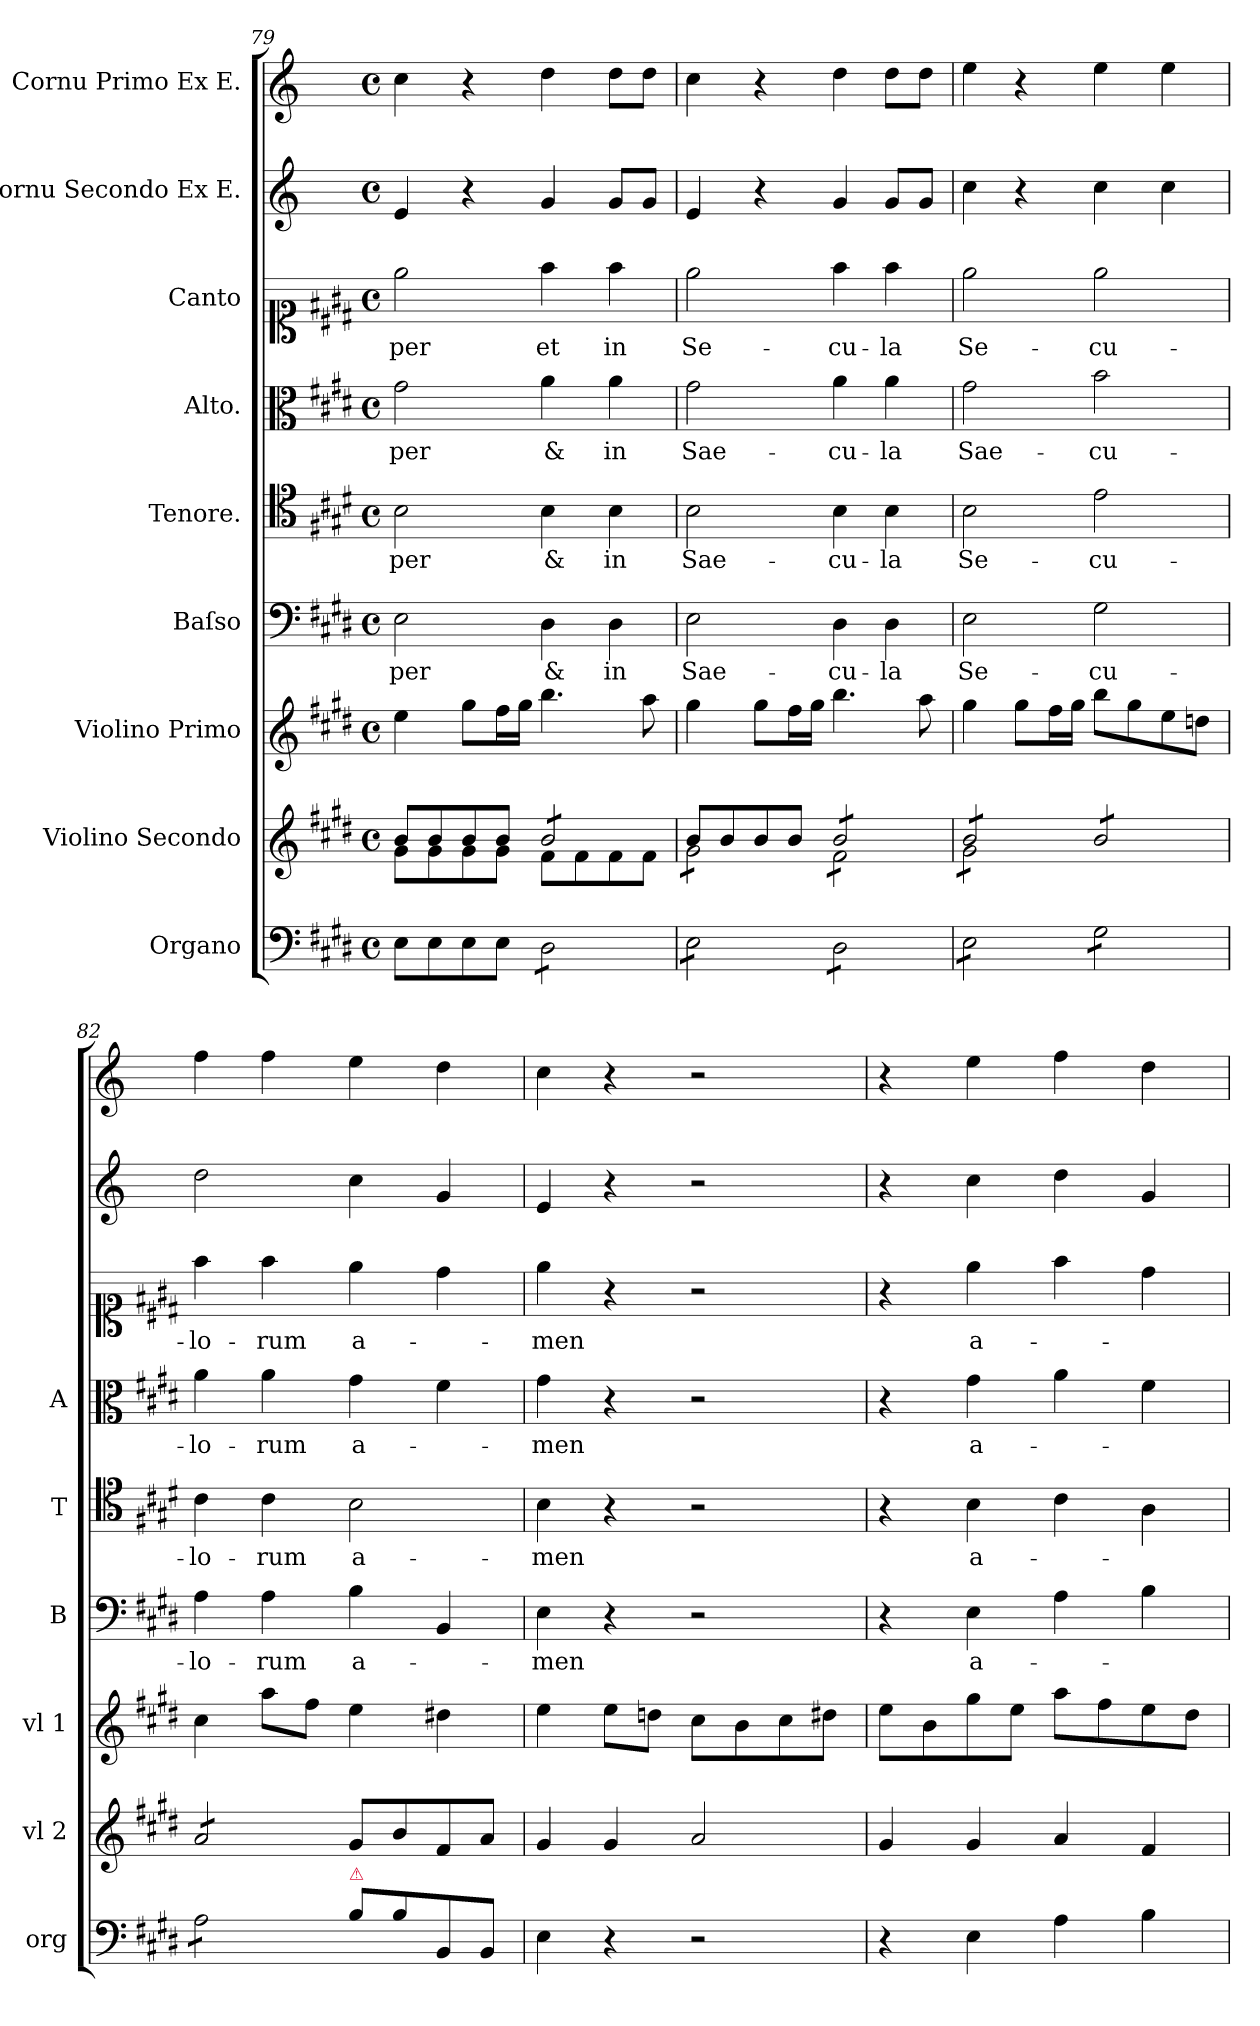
**kern	**kern	**kern	**kern	**text	**kern	**text	**kern	**text	**kern	**text	**kern	**kern
*part9	*part8	*part7	*part6	*part6	*part5	*part5	*part4	*part4	*part3	*part3	*part2	*part1
*staff9	*staff8	*staff7	*staff6	*staff6	*staff5	*staff5	*staff4	*staff4	*staff3	*staff3	*staff2	*staff1
*I"Organo	*I"Violino Secondo	*I"Violino Primo	*I"Baſso	*	*I"Tenore.	*	*I"Alto.	*	*I"Canto	*	*I"Cornu Secondo Ex E.	*I"Cornu Primo Ex E.
*I'org	*I'vl 2	*I'vl 1	*I'B	*	*I'T	*	*I'A	*	*	*	*	*
*clefF4	*clefG2	*clefG2	*clefF4	*	*clefC4	*	*clefC3	*	*clefC1	*	*clefG2	*clefG2
*	*	*	*	*	*	*	*	*	*	*	*ITrd-2c-4	*ITrd-2c-4
*k[f#c#g#d#]	*k[f#c#g#d#]	*k[f#c#g#d#]	*k[f#c#g#d#]	*	*k[f#c#g#d#]	*	*k[f#c#g#d#]	*	*k[f#c#g#d#]	*	*k[f#c#g#d#]	*k[f#c#g#d#]
*E:	*E:	*E:	*E:	*	*E:	*	*E:	*	*E:	*	*E:	*E:
*M4/4	*M4/4	*M4/4	*M4/4	*	*M4/4	*	*M4/4	*	*M4/4	*	*M4/4	*M4/4
*met(c)	*met(c)	*met(c)	*met(c)	*	*met(c)	*	*met(c)	*	*met(c)	*	*met(c)	*met(c)
=79	=79	=79	=79	=79	=79	=79	=79	=79	=79	=79	=79	=79
*	*^	*	*	*	*	*	*	*	*	*	*	*
!	!	!	!	!	!	!	!	!	!LO:LY:i	!	!	!	!
8E\L	8b/L	8g#\L	4ee\	2E\	-per	2B\	-per	2g#\	-per	2ee\	-per	4g#/	4ee\
8E\	8b/	8g#\	.	.	.	.	.	.	.	.	.	.	.
8E\	8b/	8g#\	8gg#\L	.	.	.	.	.	.	.	.	4r	4r
8E\J	8b/J	8g#\J	16ff#\L	.	.	.	.	.	.	.	.	.	.
.	.	.	16gg#\JJ	.	.	.	.	.	.	.	.	.	.
*tremolo	*	*	*	*	*	*	*	*	*	*	*	*	*
*	*tremolo	*	*	*	*	*	*	*	*	*	*	*	*
8D#\L	8b/L	8f#\L	4.bb\	4D#\	&	4B\	&	4a\	&	4ff#\	et	4b/	4ff#\
8D#\	8b/	8f#\	.	.	.	.	.	.	.	.	.	.	.
8D#\	8b/	8f#\	.	4D#\	in	4B\	in	4a\	in	4ff#\	in	8b/L	8ff#\L
8D#\J	8b/J	8f#\J	8aa\	.	.	.	.	.	.	.	.	8b/J	8ff#\J
*	*Xtremolo	*	*	*	*	*	*	*	*	*	*	*	*
=80	=80	=80	=80	=80	=80	=80	=80	=80	=80	=80	=80	=80	=80
8E\L	8b/L	8g#\L	4gg#\	2E\	Sae-	2B\	Sae-	2g#\	Sae-	2ee\	Se-	4g#/	4ee\
8E\	8b/	8g#\	.	.	.	.	.	.	.	.	.	.	.
8E\	8b/	8g#\	8gg#\L	.	.	.	.	.	.	.	.	4r	4r
8E\J	8b/J	8g#\J	16ff#\L	.	.	.	.	.	.	.	.	.	.
.	.	.	16gg#\JJ	.	.	.	.	.	.	.	.	.	.
*	*tremolo	*	*	*	*	*	*	*	*	*	*	*	*
8D#\L	8b/L	8f#\L	4.bb\	4D#\	-cu-	4B\	-cu-	4a\	-cu-	4ff#\	-cu-	4b/	4ff#\
8D#\	8b/	8f#\	.	.	.	.	.	.	.	.	.	.	.
8D#\	8b/	8f#\	.	4D#\	-la	4B\	-la	4a\	-la	4ff#\	-la	8b/L	8ff#\L
8D#\J	8b/J	8f#\J	8aa\	.	.	.	.	.	.	.	.	8b/J	8ff#\J
=81	=81	=81	=81	=81	=81	=81	=81	=81	=81	=81	=81	=81	=81
8E\L	8b/L	8g#\L	4gg#\	2E\	Se-	2B\	Se-	2g#\	Sae-	2ee\	Se-	4ee\	4gg#\
8E\	8b/	8g#\	.	.	.	.	.	.	.	.	.	.	.
8E\	8b/	8g#\	8gg#\L	.	.	.	.	.	.	.	.	4r	4r
8E\J	8b/J	8g#\J	16ff#\L	.	.	.	.	.	.	.	.	.	.
.	.	.	16gg#\JJ	.	.	.	.	.	.	.	.	.	.
8G#\L	8b/L	2ryy	8bb\L	2G#\	-cu-	2e\	-cu-	2b\	-cu-	2ee\	-cu-	4ee\	4gg#\
8G#\	8b/	.	8gg#\	.	.	.	.	.	.	.	.	.	.
8G#\	8b/	.	8ee\	.	.	.	.	.	.	.	.	4ee\	4gg#\
8G#\J	8b/J	.	8ddn\J	.	.	.	.	.	.	.	.	.	.
*	*v	*v	*	*	*	*	*	*	*	*	*	*	*
=82	=82	=82	=82	=82	=82	=82	=82	=82	=82	=82	=82	=82
8A\L	8a/L	4cc#\	4A\	-lo-	4c#\	-lo-	4a\	-lo-	4ff#\	-lo-	2ff#\	4aa\
8A\	8a/	.	.	.	.	.	.	.	.	.	.	.
8A\	8a/	8aa\L	4A\	-rum	4c#\	-rum	4a\	-rum	4ff#\	-rum	.	4aa\
8A\J	8a/J	8ff#\J	.	.	.	.	.	.	.	.	.	.
*	*Xtremolo	*	*	*	*	*	*	*	*	*	*	*
*Xtremolo	*	*	*	*	*	*	*	*	*	*	*	*
!LO:TX:a:color=crimson:t=⚠	!	!	!	!	!	!	!	!	!	!	!	!
8B\L	8g#/L	4ee\	4B\	a-	2B\	a-	4g#\	a-	4ee\	a-	4ee\	4gg#\
8B\	8b/	.	.	.	.	.	.	.	.	.	.	.
8BB/	8f#/	4dd#X\	4BB/	.	.	.	4f#\	.	4dd#\	.	4b/	4ff#\
8BB/J	8a/J	.	.	.	.	.	.	.	.	.	.	.
=83	=83	=83	=83	=83	=83	=83	=83	=83	=83	=83	=83	=83
4E\	4g#/	4ee\	4E\	-men	4B\	-men	4g#\	-men	4ee\	-men	4g#/	4ee\
4r	4g#/	8ee\L	4r	.	4r	.	4r	.	4r	.	4r	4r
.	.	8ddn\J	.	.	.	.	.	.	.	.	.	.
2r	2a/	8cc#\L	2r	.	2r	.	2r	.	2r	.	2r	2r
.	.	8b\	.	.	.	.	.	.	.	.	.	.
.	.	8cc#\	.	.	.	.	.	.	.	.	.	.
.	.	8dd#X\J	.	.	.	.	.	.	.	.	.	.
=84	=84	=84	=84	=84	=84	=84	=84	=84	=84	=84	=84	=84
4r	4g#/	8ee\L	4r	.	4r	.	4r	.	4r	.	4r	4r
.	.	8b\	.	.	.	.	.	.	.	.	.	.
4E\	4g#/	8gg#\	4E\	a-	4B\	a-	4g#\	a-	4ee\	a-	4ee\	4gg#\
.	.	8ee\J	.	.	.	.	.	.	.	.	.	.
4A\	4a/	8aa\L	4A\	.	4c#\	.	4a\	.	4ff#\	.	4ff#\	4aa\
.	.	8ff#\	.	.	.	.	.	.	.	.	.	.
4B\	4f#/	8ee\	4B\	.	4A\	.	4f#\	.	4dd#\	.	4b/	4ff#\
.	.	8dd#\J	.	.	.	.	.	.	.	.	.	.
=	=	=	=	=	=	=	=	=	=	=	=	=
*-	*-	*-	*-	*-	*-	*-	*-	*-	*-	*-	*-	*-
